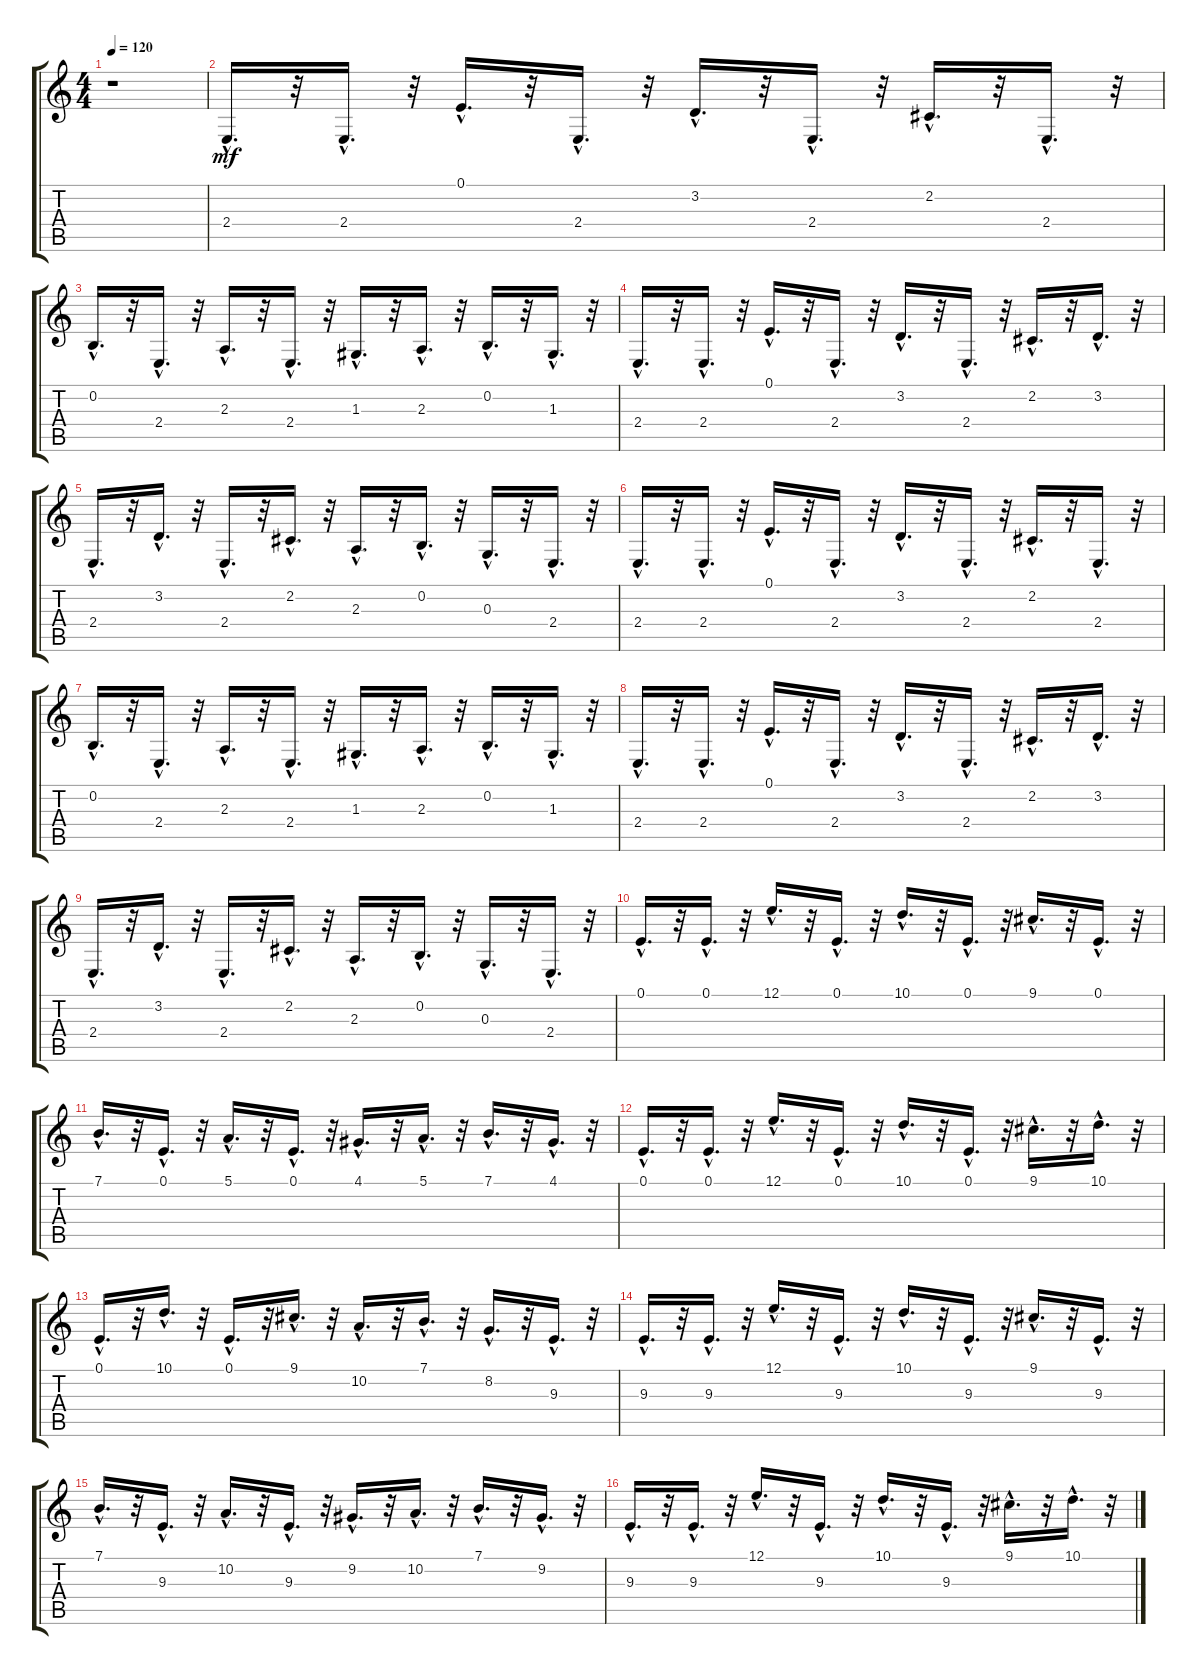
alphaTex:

\track "" {instrument lead2sawtooth}
\staff {score tabs}
\tuning (E4 B3 G3 D3 A2 E2) {hide}
\ts (4 4)
\tempo 120
\clef g2
\ks c
r.1{dy mf instrument lead2sawtooth} |
2.4{hac}.16{d} r.32 2.4{hac}.16{d} r.32 0.1{hac}.16{d} r.32 2.4{hac}.16{d} r.32 3.2{hac}.16{d} r.32 2.4{hac}.16{d} r.32 2.2{hac}.16{d} r.32 2.4{hac}.16{d} r.32 |
0.2{hac}.16{d} r.32 2.4{hac}.16{d} r.32 2.3{hac}.16{d} r.32 2.4{hac}.16{d} r.32 1.3{hac}.16{d} r.32 2.3{hac}.16{d} r.32 0.2{hac}.16{d} r.32 1.3{hac}.16{d} r.32 |
2.4{hac}.16{d} r.32 2.4{hac}.16{d} r.32 0.1{hac}.16{d} r.32 2.4{hac}.16{d} r.32 3.2{hac}.16{d} r.32 2.4{hac}.16{d} r.32 2.2{hac}.16{d} r.32 3.2{hac}.16{d} r.32 |
2.4{hac}.16{d} r.32 3.2{hac}.16{d} r.32 2.4{hac}.16{d} r.32 2.2{hac}.16{d} r.32 2.3{hac}.16{d} r.32 0.2{hac}.16{d} r.32 0.3{hac}.16{d} r.32 2.4{hac}.16{d} r.32 |
2.4{hac}.16{d} r.32 2.4{hac}.16{d} r.32 0.1{hac}.16{d} r.32 2.4{hac}.16{d} r.32 3.2{hac}.16{d} r.32 2.4{hac}.16{d} r.32 2.2{hac}.16{d} r.32 2.4{hac}.16{d} r.32 |
0.2{hac}.16{d} r.32 2.4{hac}.16{d} r.32 2.3{hac}.16{d} r.32 2.4{hac}.16{d} r.32 1.3{hac}.16{d} r.32 2.3{hac}.16{d} r.32 0.2{hac}.16{d} r.32 1.3{hac}.16{d} r.32 |
2.4{hac}.16{d} r.32 2.4{hac}.16{d} r.32 0.1{hac}.16{d} r.32 2.4{hac}.16{d} r.32 3.2{hac}.16{d} r.32 2.4{hac}.16{d} r.32 2.2{hac}.16{d} r.32 3.2{hac}.16{d} r.32 |
2.4{hac}.16{d} r.32 3.2{hac}.16{d} r.32 2.4{hac}.16{d} r.32 2.2{hac}.16{d} r.32 2.3{hac}.16{d} r.32 0.2{hac}.16{d} r.32 0.3{hac}.16{d} r.32 2.4{hac}.16{d} r.32 |
0.1{hac}.16{d} r.32 0.1{hac}.16{d} r.32 12.1{hac}.16{d} r.32 0.1{hac}.16{d} r.32 10.1{hac}.16{d} r.32 0.1{hac}.16{d} r.32 9.1{hac}.16{d} r.32 0.1{hac}.16{d} r.32 |
7.1{hac}.16{d} r.32 0.1{hac}.16{d} r.32 5.1{hac}.16{d} r.32 0.1{hac}.16{d} r.32 4.1{hac}.16{d} r.32 5.1{hac}.16{d} r.32 7.1{hac}.16{d} r.32 4.1{hac}.16{d} r.32 |
0.1{hac}.16{d} r.32 0.1{hac}.16{d} r.32 12.1{hac}.16{d} r.32 0.1{hac}.16{d} r.32 10.1{hac}.16{d} r.32 0.1{hac}.16{d} r.32 9.1{hac}.16{d} r.32 10.1{hac}.16{d} r.32 |
0.1{hac}.16{d} r.32 10.1{hac}.16{d} r.32 0.1{hac}.16{d} r.32 9.1{hac}.16{d} r.32 10.2{hac}.16{d} r.32 7.1{hac}.16{d} r.32 8.2{hac}.16{d} r.32 9.3{hac}.16{d} r.32 |
9.3{hac}.16{d} r.32 9.3{hac}.16{d} r.32 12.1{hac}.16{d} r.32 9.3{hac}.16{d} r.32 10.1{hac}.16{d} r.32 9.3{hac}.16{d} r.32 9.1{hac}.16{d} r.32 9.3{hac}.16{d} r.32 |
7.1{hac}.16{d} r.32 9.3{hac}.16{d} r.32 10.2{hac}.16{d} r.32 9.3{hac}.16{d} r.32 9.2{hac}.16{d} r.32 10.2{hac}.16{d} r.32 7.1{hac}.16{d} r.32 9.2{hac}.16{d} r.32 |
9.3{hac}.16{d} r.32 9.3{hac}.16{d} r.32 12.1{hac}.16{d} r.32 9.3{hac}.16{d} r.32 10.1{hac}.16{d} r.32 9.3{hac}.16{d} r.32 9.1{hac}.16{d} r.32 10.1{hac}.16{d} r.32
